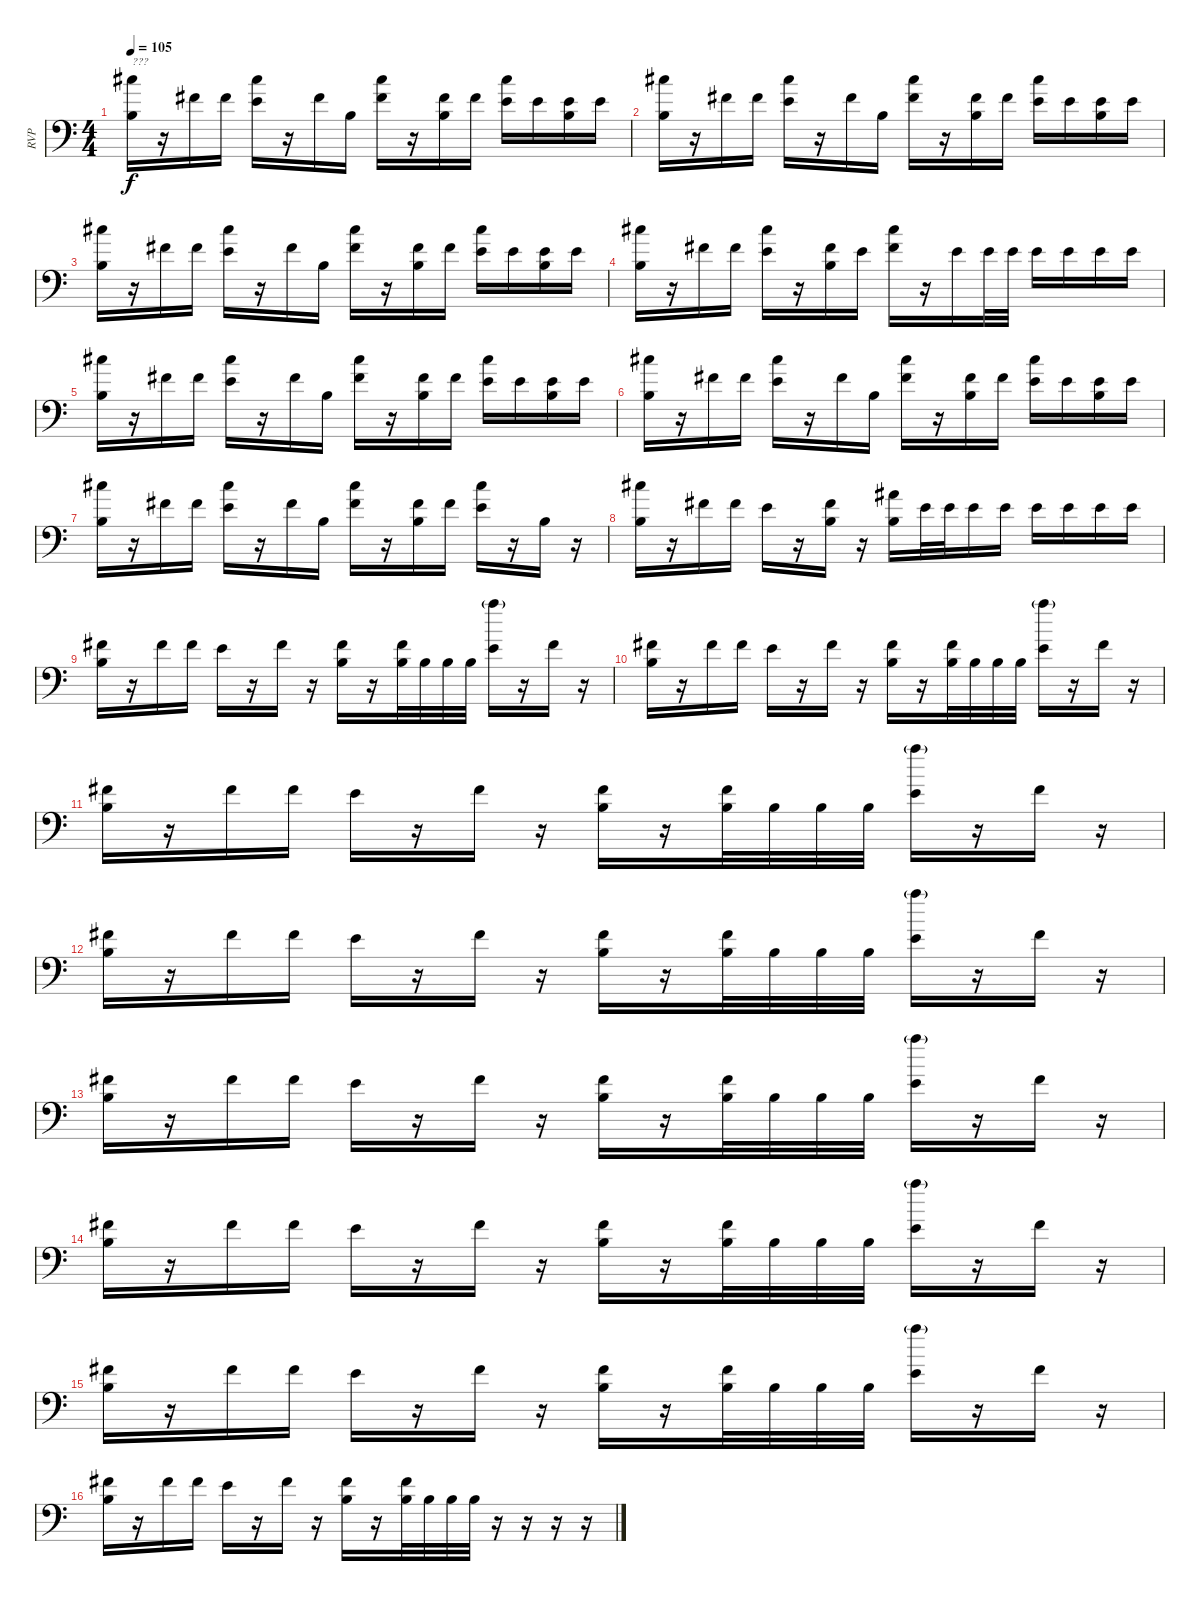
\track ("RVP" "RVP") {instrument acousticgrandpiano}
\staff {score}
\tuning (C-1 C-1 C-1 C-1 C-1 C-1) {hide}
\ts (4 4)
\tempo 105
\clef f4
\ks c
(49.2 35.6).16{txt "???" dy f} r.16 42.3.16 42.3.16 (49.2 40.4).16 r.16 42.3.16 35.6.16 (49.2 42.3).16 r.16 (42.3 35.6).16 42.3.16 (49.2 40.4).16 40.4.16 (40.4 35.6).16 40.4.16 |
(49.2 35.6).16 r.16 42.3.16 42.3.16 (49.2 40.4).16 r.16 42.3.16 35.6.16 (49.2 42.3).16 r.16 (42.3 35.6).16 42.3.16 (49.2 40.4).16 40.4.16 (40.4 35.6).16 40.4.16 |
(49.2 35.6).16 r.16 42.3.16 42.3.16 (49.2 40.4).16 r.16 42.3.16 35.6.16 (49.2 42.3).16 r.16 (42.3 35.6).16 42.3.16 (49.2 40.4).16 40.4.16 (40.4 35.6).16 40.4.16 |
(49.2 35.6).16 r.16 42.3.16 42.3.16 (49.2 40.4).16 r.16 (42.3 35.6).16 40.4.16 (49.2 42.3).16 r.16 40.4.16 40.4.32 40.4.32 40.4.16 40.4.16 40.4.16 40.4.16 |
(49.2 35.6).16 r.16 42.3.16 42.3.16 (49.2 40.4).16 r.16 42.3.16 35.6.16 (49.2 42.3).16 r.16 (42.3 35.6).16 42.3.16 (49.2 40.4).16 40.4.16 (40.4 35.6).16 40.4.16 |
(49.2 35.6).16 r.16 42.3.16 42.3.16 (49.2 40.4).16 r.16 42.3.16 35.6.16 (49.2 42.3).16 r.16 (42.3 35.6).16 42.3.16 (49.2 40.4).16 40.4.16 (40.4 35.6).16 40.4.16 |
(49.2 35.6).16 r.16 42.3.16 42.3.16 (49.2 40.4).16 r.16 42.3.16 35.6.16 (49.2 42.3).16 r.16 (42.3 35.6).16 42.3.16 (49.2 40.4).16 r.16 35.6.16 r.16 |
(49.2 35.6).16 r.16 42.3.16 42.3.16 40.4.16 r.16 (42.3 35.6).16 r.16 (46.3 35.6).16 40.4.32 40.4.32 40.4.16 40.4.16 40.4.16 40.4.16 40.4.16 40.4.16 |
(42.3 35.6).16 r.16 42.3.16 42.3.16 40.4.16 r.16 42.3.16 r.16 (42.3 35.6).16 r.16 (42.3 35.6).32 35.6.32 35.6.32 35.6.32 (57.2{g} 40.4).16 r.16 42.3.16 r.16 |
(42.3 35.6).16 r.16 42.3.16 42.3.16 40.4.16 r.16 42.3.16 r.16 (42.3 35.6).16 r.16 (42.3 35.6).32 35.6.32 35.6.32 35.6.32 (57.2{g} 40.4).16 r.16 42.3.16 r.16 |
(42.3 35.6).16 r.16 42.3.16 42.3.16 40.4.16 r.16 42.3.16 r.16 (42.3 35.6).16 r.16 (42.3 35.6).32 35.6.32 35.6.32 35.6.32 (57.2{g} 40.4).16 r.16 42.3.16 r.16 |
(42.3 35.6).16 r.16 42.3.16 42.3.16 40.4.16 r.16 42.3.16 r.16 (42.3 35.6).16 r.16 (42.3 35.6).32 35.6.32 35.6.32 35.6.32 (57.2{g} 40.4).16 r.16 42.3.16 r.16 |
(42.3 35.6).16 r.16 42.3.16 42.3.16 40.4.16 r.16 42.3.16 r.16 (42.3 35.6).16 r.16 (42.3 35.6).32 35.6.32 35.6.32 35.6.32 (57.2{g} 40.4).16 r.16 42.3.16 r.16 |
(42.3 35.6).16 r.16 42.3.16 42.3.16 40.4.16 r.16 42.3.16 r.16 (42.3 35.6).16 r.16 (42.3 35.6).32 35.6.32 35.6.32 35.6.32 (57.2{g} 40.4).16 r.16 42.3.16 r.16 |
(42.3 35.6).16 r.16 42.3.16 42.3.16 40.4.16 r.16 42.3.16 r.16 (42.3 35.6).16 r.16 (42.3 35.6).32 35.6.32 35.6.32 35.6.32 (57.2{g} 40.4).16 r.16 42.3.16 r.16 |
(42.3 35.6).16 r.16 42.3.16 42.3.16 40.4.16 r.16 42.3.16 r.16 (42.3 35.6).16 r.16 (42.3 35.6).32 35.6.32 35.6.32 35.6.32 r.16 r.16 r.16 r.16
